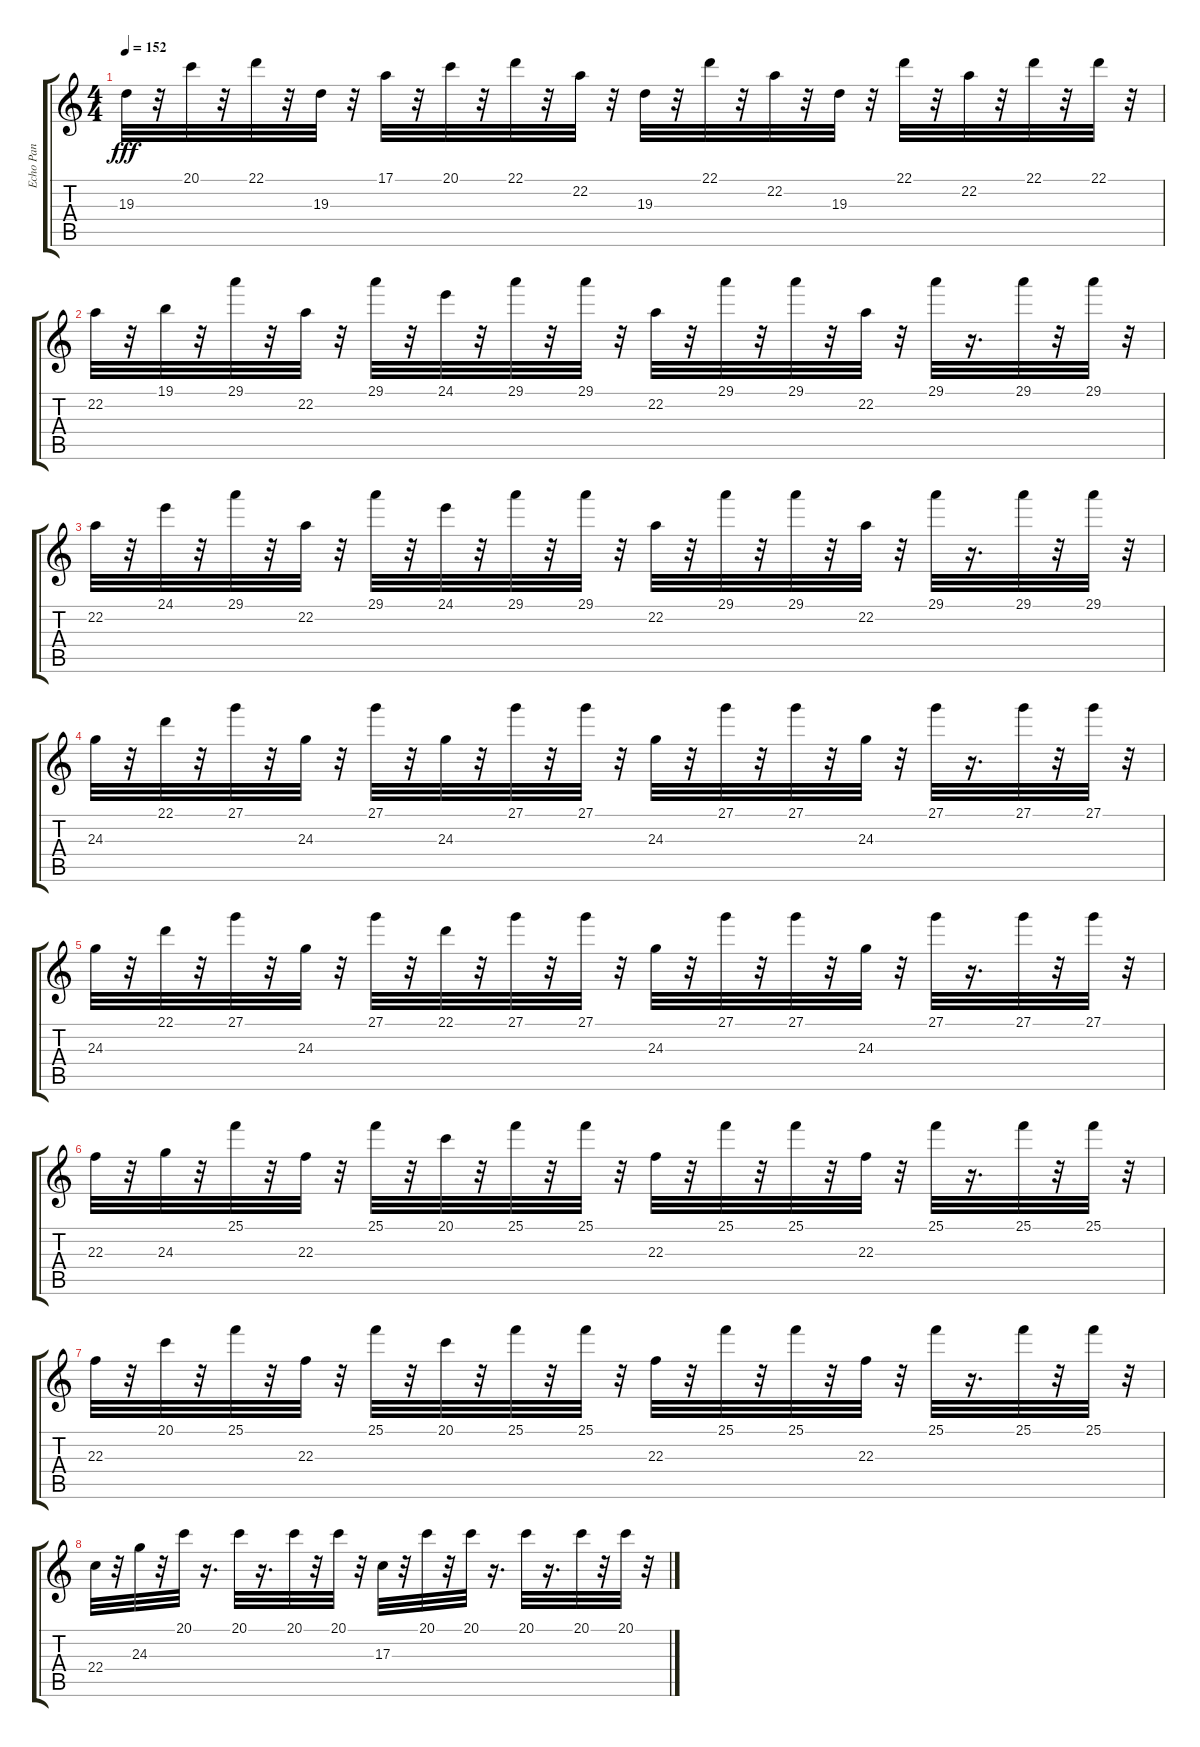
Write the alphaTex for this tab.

\track ("Echo Pan" "Echo Pan") {instrument fx7echoes}
\staff {score tabs}
\tuning (E4 B3 G3 D3 A2 E2) {hide}
\ts (4 4)
\tempo 152
\clef g2
\ks c
19.3.32{dy fff} r.32 20.1.32 r.32 22.1.32 r.32 19.3.32 r.32 17.1.32 r.32 20.1.32 r.32 22.1.32 r.32 22.2.32 r.32 19.3.32 r.32 22.1.32 r.32 22.2.32 r.32 19.3.32 r.32 22.1.32 r.32 22.2.32 r.32 22.1.32 r.32 22.1.32 r.32 |
22.2.32 r.32 19.1.32 r.32 29.1.32 r.32 22.2.32 r.32 29.1.32 r.32 24.1.32 r.32 29.1.32 r.32 29.1.32 r.32 22.2.32 r.32 29.1.32 r.32 29.1.32 r.32 22.2.32 r.32 29.1.32 r.16{d} 29.1.32 r.32 29.1.32 r.32 |
22.2.32 r.32 24.1.32 r.32 29.1.32 r.32 22.2.32 r.32 29.1.32 r.32 24.1.32 r.32 29.1.32 r.32 29.1.32 r.32 22.2.32 r.32 29.1.32 r.32 29.1.32 r.32 22.2.32 r.32 29.1.32 r.16{d} 29.1.32 r.32 29.1.32 r.32 |
24.3.32 r.32 22.1.32 r.32 27.1.32 r.32 24.3.32 r.32 27.1.32 r.32 24.3.32 r.32 27.1.32 r.32 27.1.32 r.32 24.3.32 r.32 27.1.32 r.32 27.1.32 r.32 24.3.32 r.32 27.1.32 r.16{d} 27.1.32 r.32 27.1.32 r.32 |
24.3.32 r.32 22.1.32 r.32 27.1.32 r.32 24.3.32 r.32 27.1.32 r.32 22.1.32 r.32 27.1.32 r.32 27.1.32 r.32 24.3.32 r.32 27.1.32 r.32 27.1.32 r.32 24.3.32 r.32 27.1.32 r.16{d} 27.1.32 r.32 27.1.32 r.32 |
22.3.32 r.32 24.3.32 r.32 25.1.32 r.32 22.3.32 r.32 25.1.32 r.32 20.1.32 r.32 25.1.32 r.32 25.1.32 r.32 22.3.32 r.32 25.1.32 r.32 25.1.32 r.32 22.3.32 r.32 25.1.32 r.16{d} 25.1.32 r.32 25.1.32 r.32 |
22.3.32 r.32 20.1.32 r.32 25.1.32 r.32 22.3.32 r.32 25.1.32 r.32 20.1.32 r.32 25.1.32 r.32 25.1.32 r.32 22.3.32 r.32 25.1.32 r.32 25.1.32 r.32 22.3.32 r.32 25.1.32 r.16{d} 25.1.32 r.32 25.1.32 r.32 |
22.4.32 r.32 24.3.32 r.32 20.1.32 r.16{d} 20.1.32 r.16{d} 20.1.32 r.32 20.1.32 r.32 17.3.32 r.32 20.1.32 r.32 20.1.32 r.16{d} 20.1.32 r.16{d} 20.1.32 r.32 20.1.32 r.32
